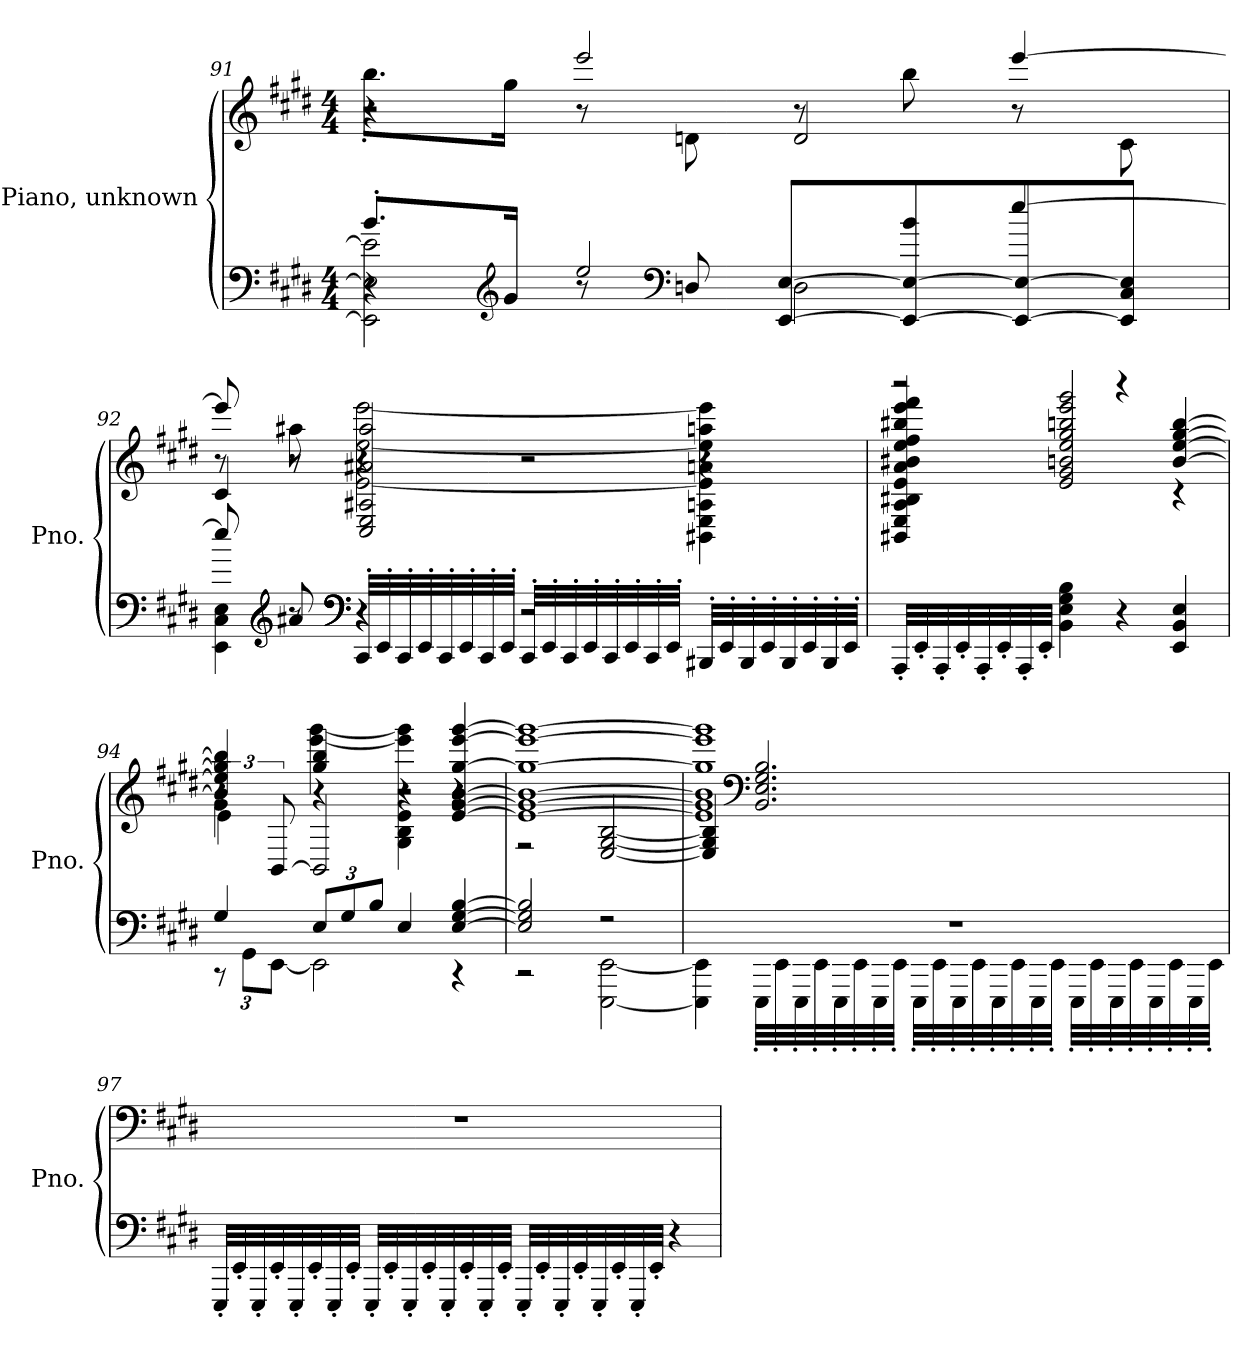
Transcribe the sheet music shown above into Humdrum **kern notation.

**kern	**kern
*part1	*part1
*staff2	*staff1
*I"Piano, unknown	*
*I'Pno.	*
*clefF4	*clefG2
*k[f#c#g#d#]	*k[f#c#g#d#]
*M4/4	*M4/4
=91	=91
*^	*^
*	*^	*	*^
4r	2EE\] 2E\] 2e\]	8.b'/L	4r	8.bb'\L	2r
*clefG2	*	*	*	*	*
.	.	16g#/Jk	.	16gg#\Jk	.
2ee/	.	8r	2eee/	8r	.
*clefF4	*	*	*	*	*
.	.	8Dn/	.	8dn\	.
.	2D\	[8EE/ [8E/L	.	8r	2d/
.	.	8EE/_ 8E/_ 8b/	.	8bb\	.
[4ee/	.	8EE/_ 8E/_	[4eee/	8r	.
.	.	8EE/] 8C#/ 8E/]J	.	8c#\	.
!!LO:LB:g=z	!!	!!
=92	=92	=92	=92	=92	=92
8ee/]	4EE\ 4C#\ 4E\	8r	8eee/]	8r	4c#/
*clefG2	*	*	*	*	*
8r	.	8a#X/	8r	8aa#X\	.
*clefF4	*	*	*	*	*
4r	4r	32CC#'/LLL	4r	[2e\ [2ee\ [2eee\	2C#/ 2E/ 2A#X/ 2a#X/ 2aa#/
.	.	32EE'/	.	.	.
.	.	32CC#'/	.	.	.
.	.	32EE'/	.	.	.
.	.	32CC#'/	.	.	.
.	.	32EE'/	.	.	.
.	.	32CC#'/	.	.	.
.	.	32EE'/JJJ	.	.	.
2r	2r	32CC#'/LLL	2r	.	.
.	.	32EE'/	.	.	.
.	.	32CC#'/	.	.	.
.	.	32EE'/	.	.	.
.	.	32CC#'/	.	.	.
.	.	32EE'/	.	.	.
.	.	32CC#'/	.	.	.
.	.	32EE'/JJJ	.	.	.
.	.	32BBB#X'/LLL	.	4BB#X\ 4E\ 4An\ 4e\] 4an\ 4ee\] 4aan\ 4eee\]	4r
.	.	32EE'/	.	.	.
.	.	32BBB#'/	.	.	.
.	.	32EE'/	.	.	.
.	.	32BBB#'/	.	.	.
.	.	32EE'/	.	.	.
.	.	32BBB#'/	.	.	.
.	.	32EE'/JJJ	.	.	.
*v	*v	*v	*	*	*
*	*	*v	*v
!!LO:LB:g=z
=93	=93	=93
32AAA'/LLL	2r	4BB#X/ 4E/ 4A/ 4B#X/ 4e/ 4a/ 4b#X/ 4ee/ 4ff#/ 4bb#X/ 4eee/ 4fff#/
32EE'/	.	.
32AAA'/	.	.
32EE'/	.	.
32AAA'/	.	.
32EE'/	.	.
32AAA'/	.	.
32EE'/JJJ	.	.
4BB\ 4E\ 4G#\ 4B\	.	2e/ 2g#/ 2bn/ 2ee/ 2gg#/ 2bbn/ 2eee/ 2ggg#/
4r	4r	.
4EE/ 4BB/ 4E/	[4b/ [4ee/ [4gg#/ [4bb/	4r
=94	=94	=94
*^	*^	*^
4G#/	12r	4b/] 4ee/] 4gg#/] 4bb/]	4g#\	6r	4e\
.	12GG#\L	.	.	.	.
.	[12EE\J	.	.	[12BB/	.
*Xbrackettup	*	*	*	*	*
12E/L	2EE\]	4gg#/ 4bb/	[4eee\ [4ggg#\	2BB/]	4r
12G#/	.	.	.	.	.
12B/J	.	.	.	.	.
4E/	.	4r	4G#\ 4B\ 4e\ 4eee\] 4ggg#\]	.	2r
[4E/ [4G#/ [4B/	4r	[4e/ [4g#/ [4b/ [4gg#/ [4eee/ [4ggg#/	4r	4r	.
*	*	*	*v	*v	*v
=95	=95	=95	=95
2E/] 2G#/] 2B/]	2r	1e_ 1g#_ 1b_ 1gg#_ 1eee_ 1ggg#_	2r
2r	[2EEE\ [2EE\	.	[2E/ [2G#/ [2B/
!!LO:LB:g=z	!!
=96	=96	=96	=96
1r	4EEE\] 4EE\]	1e] 1g#] 1b] 1gg#] 1eee] 1ggg#]	4E/] 4G#/] 4B/]
*	*	*clefF4	*
.	32EEE'\LLL	.	2.BB/ 2.E/ 2.G#/ 2.B/
.	32EE'\	.	.
.	32EEE'\	.	.
.	32EE'\	.	.
.	32EEE'\	.	.
.	32EE'\	.	.
.	32EEE'\	.	.
.	32EE'\JJJ	.	.
.	32EEE'\LLL	.	.
.	32EE'\	.	.
.	32EEE'\	.	.
.	32EE'\	.	.
.	32EEE'\	.	.
.	32EE'\	.	.
.	32EEE'\	.	.
.	32EE'\JJJ	.	.
.	32EEE'\LLL	.	.
.	32EE'\	.	.
.	32EEE'\	.	.
.	32EE'\	.	.
.	32EEE'\	.	.
.	32EE'\	.	.
.	32EEE'\	.	.
.	32EE'\JJJ	.	.
*v	*v	*	*
*	*v	*v
!!LO:LB:g=z
=97	=97
32EEE'/LLL	1r
32EE'/	.
32EEE'/	.
32EE'/	.
32EEE'/	.
32EE'/	.
32EEE'/	.
32EE'/JJJ	.
32EEE'/LLL	.
32EE'/	.
32EEE'/	.
32EE'/	.
32EEE'/	.
32EE'/	.
32EEE'/	.
32EE'/JJJ	.
32EEE'/LLL	.
32EE'/	.
32EEE'/	.
32EE'/	.
32EEE'/	.
32EE'/	.
32EEE'/	.
32EE'/JJJ	.
4r	.
=	=
*-	*-
